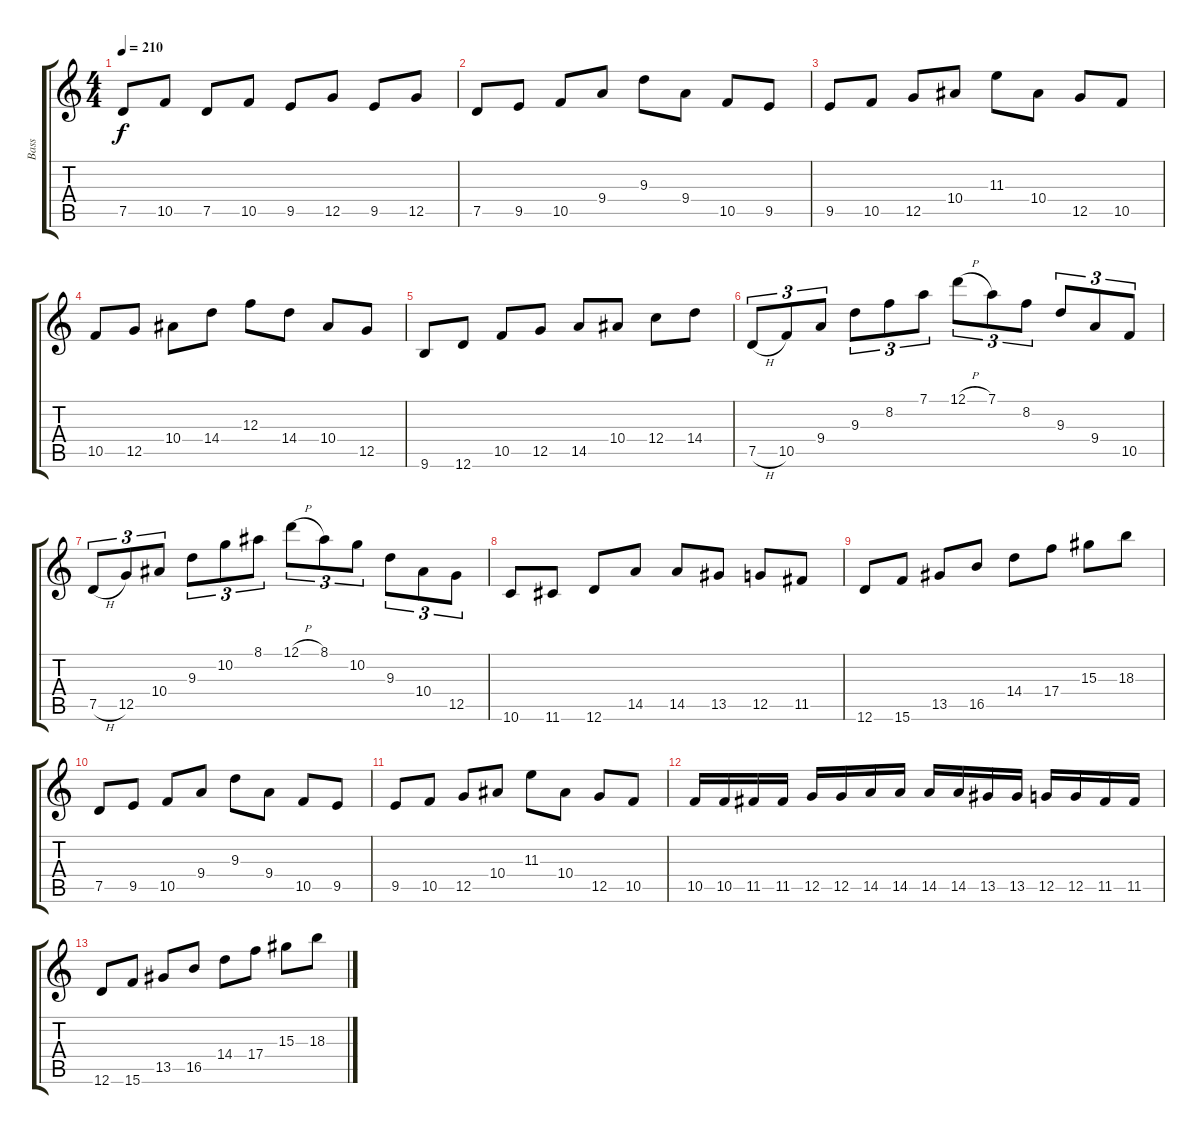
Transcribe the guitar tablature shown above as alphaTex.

\track ("Bass" "Bass") {instrument distortionguitar}
\staff {score tabs}
\tuning (D4 A3 F3 C3 G2 D2) {hide}
\ts (4 4)
\tempo 210
\clef g2
\ks c
7.5.8{dy f} 10.5.8 7.5.8 10.5.8 9.5.8 12.5.8 9.5.8 12.5.8 |
7.5.8 9.5.8 10.5.8 9.4.8 9.3.8 9.4.8 10.5.8 9.5.8 |
9.5.8 10.5.8 12.5.8 10.4.8 11.3.8 10.4.8 12.5.8 10.5.8 |
10.5.8 12.5.8 10.4.8 14.4.8 12.3.8 14.4.8 10.4.8 12.5.8 |
9.6.8 12.6.8 10.5.8 12.5.8 14.5.8 10.4.8 12.4.8 14.4.8 |
7.5{h}.8{tu (3 2)} 10.5.8{tu (3 2)} 9.4.8{tu (3 2)} 9.3.8{tu (3 2)} 8.2.8{tu (3 2)} 7.1.8{tu (3 2)} 12.1{h}.8{tu (3 2)} 7.1.8{tu (3 2)} 8.2.8{tu (3 2)} 9.3.8{tu (3 2)} 9.4.8{tu (3 2)} 10.5.8{tu (3 2)} |
7.5{h}.8{tu (3 2)} 12.5.8{tu (3 2)} 10.4.8{tu (3 2)} 9.3.8{tu (3 2)} 10.2.8{tu (3 2)} 8.1.8{tu (3 2)} 12.1{h}.8{tu (3 2)} 8.1.8{tu (3 2)} 10.2.8{tu (3 2)} 9.3.8{tu (3 2)} 10.4.8{tu (3 2)} 12.5.8{tu (3 2)} |
10.6.8 11.6.8 12.6.8 14.5.8 14.5.8 13.5.8 12.5.8 11.5.8 |
12.6.8 15.6.8 13.5.8 16.5.8 14.4.8 17.4.8 15.3.8 18.3.8 |
7.5.8 9.5.8 10.5.8 9.4.8 9.3.8 9.4.8 10.5.8 9.5.8 |
9.5.8 10.5.8 12.5.8 10.4.8 11.3.8 10.4.8 12.5.8 10.5.8 |
10.5.16 10.5.16 11.5.16 11.5.16 12.5.16 12.5.16 14.5.16 14.5.16 14.5.16 14.5.16 13.5.16 13.5.16 12.5.16 12.5.16 11.5.16 11.5.16 |
12.6.8 15.6.8 13.5.8 16.5.8 14.4.8 17.4.8 15.3.8 18.3.8
